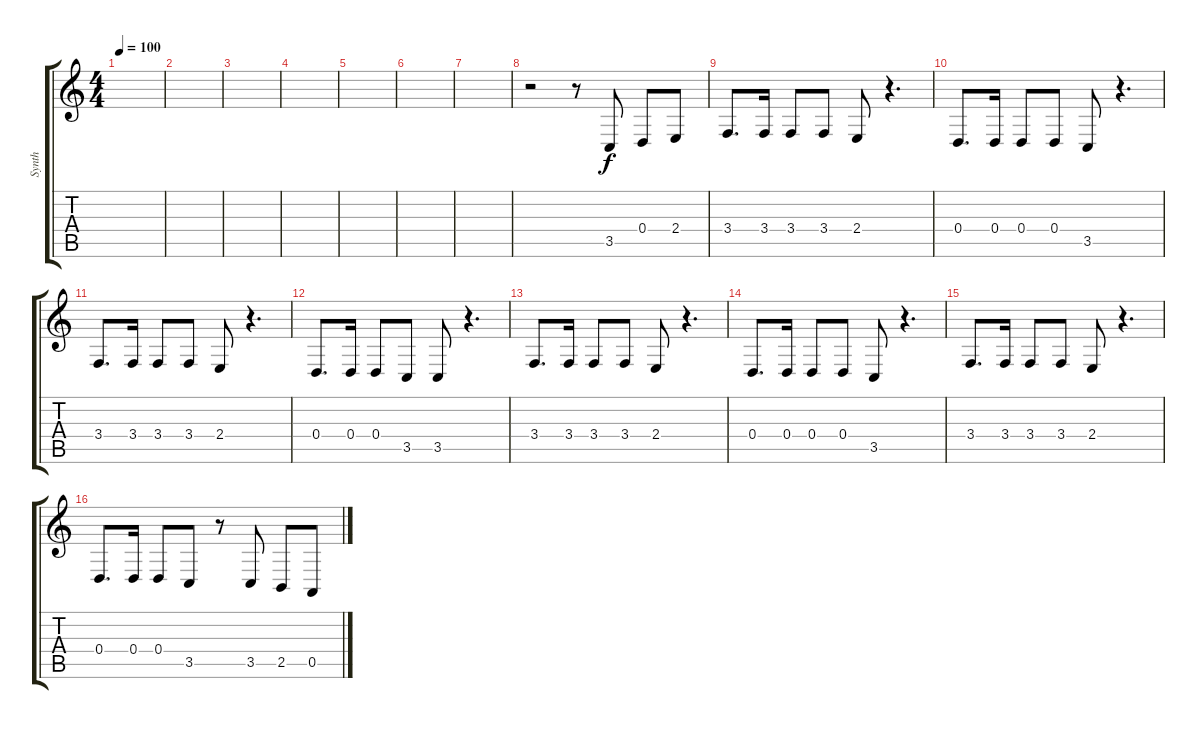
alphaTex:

\track ("Synth" "Synth") {instrument lead3calliope}
\staff {score tabs}
\tuning (E4 B3 G3 D3 A2 E2) {hide}
\ts (4 4)
\tempo 100
\clef g2
\ks c
|
|
|
|
|
|
|
r.2 r.8 3.5.8{volume 16} 0.4.8 2.4.8 |
3.4.8{d} 3.4.16 3.4.8 3.4.8 2.4.8 r.4{d} |
0.4.8{d} 0.4.16 0.4.8 0.4.8 3.5.8 r.4{d} |
3.4.8{d} 3.4.16 3.4.8 3.4.8 2.4.8 r.4{d} |
0.4.8{d} 0.4.16 0.4.8 3.5.8 3.5.8 r.4{d} |
3.4.8{d} 3.4.16 3.4.8 3.4.8 2.4.8 r.4{d} |
0.4.8{d} 0.4.16 0.4.8 0.4.8 3.5.8 r.4{d} |
3.4.8{d} 3.4.16 3.4.8 3.4.8 2.4.8 r.4{d} |
0.4.8{d} 0.4.16 0.4.8 3.5.8 r.8 3.5.8 2.5.8 0.5.8
